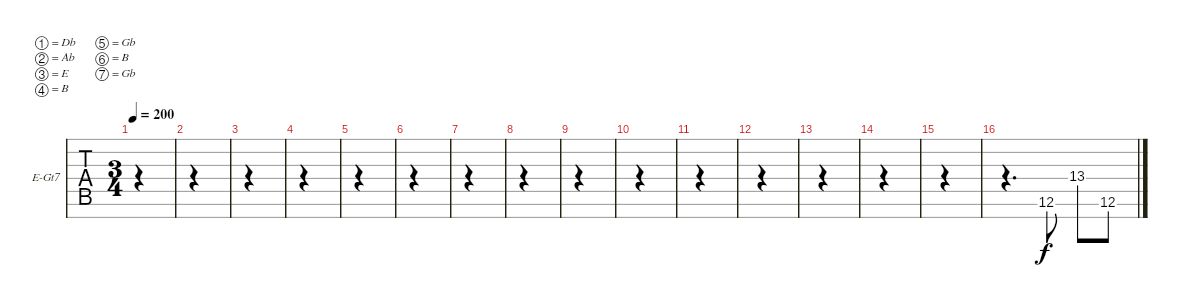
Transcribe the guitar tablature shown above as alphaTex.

\bracketExtendMode groupsimilarinstruments
\firstSystemTrackNameOrientation horizontal
\otherSystemsTrackNameOrientation horizontal
\track ("Electric Guitar" "E-Gt7") {instrument distortionguitar}
\staff {tabs}
\tuning (Db4 Ab3 E3 B2 Gb2 B1 Gb1)
\ts (3 4)
\tempo 200
\clef g2
\scale
0.333333
\ks c
|
\scale
0.333333 |
\scale
0.333333 |
\scale
0.333333 |
\scale
0.333333 |
\scale
0.333333 |
\scale
0.333333 |
\scale
0.333333 |
\scale
0.333333 |
\scale
0.333333 |
\scale
0.333333 |
\scale
0.333333 |
\scale
0.333333 |
\scale
0.333333 |
\scale
0.333333 |
\scale
0.333333 r.4{d} 12.6.8 13.4.8 12.6.8
